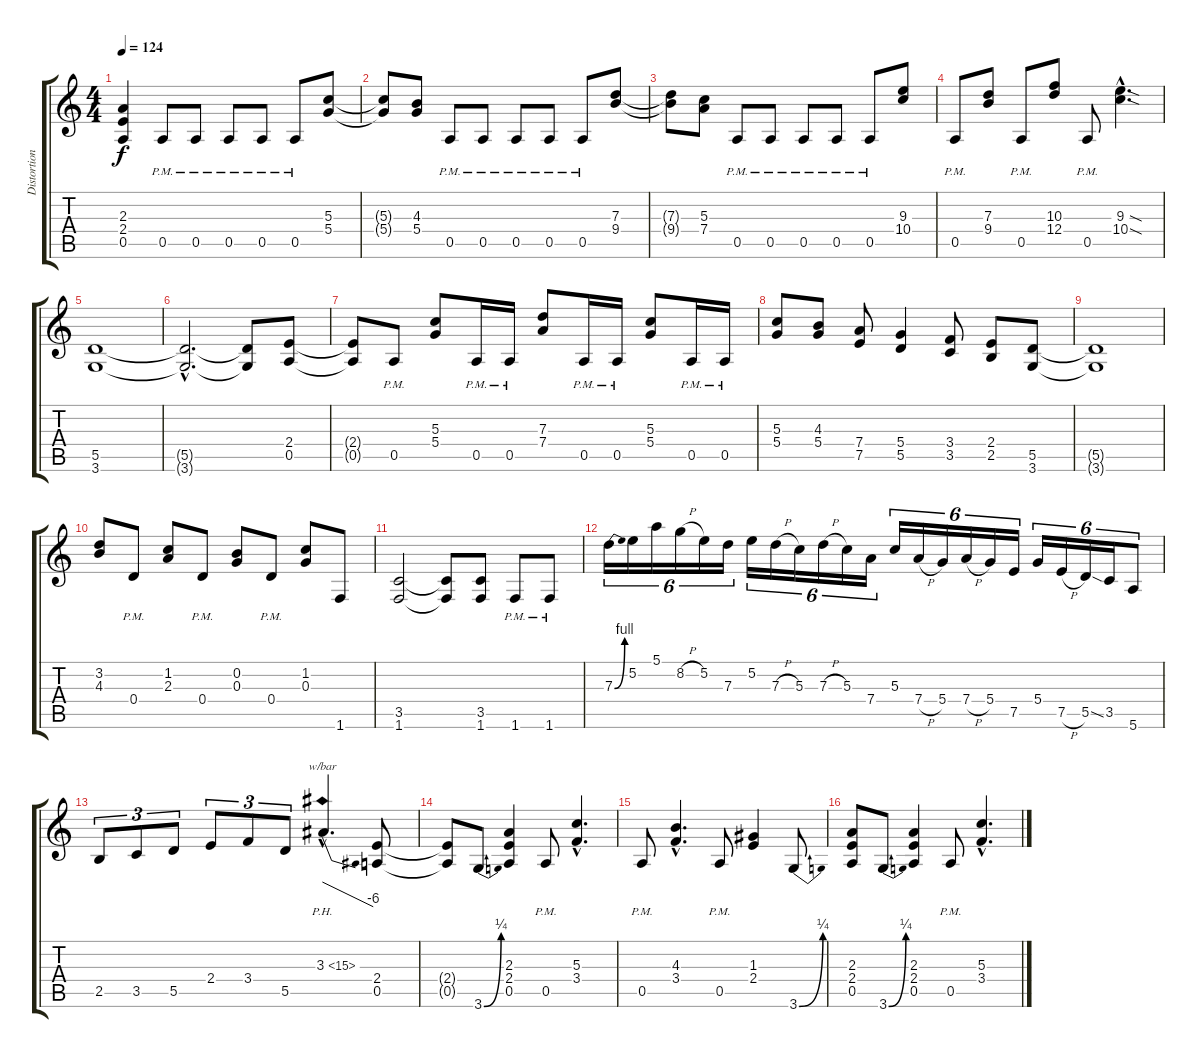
\track ("Distortion" "Distortion") {instrument distortionguitar}
\staff {score tabs}
\tuning (E4 B3 G3 D3 A2 E2) {hide}
\ts (4 4)
\tempo 124
\clef g2
\ks c
(2.3 2.4 0.5).4{dy f} 0.5{pm}.8 0.5{pm}.8 0.5{pm}.8 0.5{pm}.8 0.5{pm}.8 (5.3 5.4).8 |
(5.3{t} 5.4{t}).8 (4.3 5.4).8 0.5{pm}.8 0.5{pm}.8 0.5{pm}.8 0.5{pm}.8 0.5{pm}.8 (7.3 9.4).8 |
(7.3{t} 9.4{t}).8 (5.3 7.4).8 0.5{pm}.8 0.5{pm}.8 0.5{pm}.8 0.5{pm}.8 0.5{pm}.8 (9.3 10.4).8 |
0.5{pm}.8 (7.3 9.4).8 0.5{pm}.8 (10.3 12.4).8 0.5{pm}.8 (9.3{sod hac} 10.4{sod hac}).4{d} |
(5.5 3.6).1 |
(5.5{hac t} 3.6{hac t}).2{d} (5.5{t} 3.6{t}).8 (2.4 0.5).8 |
(2.4{t} 0.5{t}).8 0.5{pm}.8 (5.3 5.4).8 0.5{pm}.16 0.5{pm}.16 (7.3 7.4).8 0.5{pm}.16 0.5{pm}.16 (5.3 5.4).8 0.5{pm}.16 0.5{pm}.16 |
(5.3 5.4).8 (4.3 5.4).8 (7.4 7.5).8 (5.4 5.5).4 (3.4 3.5).8 (2.4 2.5).8 (5.5 3.6).8 |
(5.5{t} 3.6{t}).1 |
(3.2 4.3).8 0.4{pm}.8 (1.2 2.3).8 0.4{pm}.8 (0.2 0.3).8 0.4{pm}.8 (1.2 0.3).8 1.6.8 |
(3.5 1.6).2 (3.5{t} 1.6{t}).8 (3.5 1.6).8 1.6{pm}.8 1.6{pm}.8 |
7.3{be (bend 0 0 60 4)}.16{tu (6 4)} 5.2.16{tu (6 4)} 5.1.16{tu (6 4)} 8.2{h}.16{tu (6 4)} 5.2.16{tu (6 4)} 7.3.16{tu (6 4)} 5.2.16{tu (6 4)} 7.3{h}.16{tu (6 4)} 5.3.16{tu (6 4)} 7.3{h}.16{tu (6 4)} 5.3.16{tu (6 4)} 7.4.16{tu (6 4)} 5.3.16{tu (6 4)} 7.4{h}.16{tu (6 4)} 5.4.16{tu (6 4)} 7.4{h}.16{tu (6 4)} 5.4.16{tu (6 4)} 7.5.16{tu (6 4)} 5.4.16{tu (6 4)} 7.5{h}.16{tu (6 4)} 5.5{ss}.16{tu (6 4)} 3.5.16{tu (6 4)} 5.6.8{tu (6 4)} |
2.5.8{tu (3 2)} 3.5.8{tu (3 2)} 5.5.8{tu (3 2)} 2.4.8{tu (3 2)} 3.4.8{tu (3 2)} 5.5.8{tu (3 2)} 3.3{ph 12 hac}.4{d tbe (dive default 0 0 60 -24)} (2.4 0.5).8 |
(2.4{t} 0.5{t}).8 3.6{be (bend 0 0 60 1)}.8 (2.3 2.4 0.5).4 0.5{pm}.8 (5.3{hac} 3.4{hac}).4{d} |
0.5{pm}.8 (4.3{hac} 3.4{hac}).4{d} 0.5{pm}.8 (1.3 2.4).4 3.6{be (bend 0 0 60 1)}.8 |
(2.3 2.4 0.5).8 3.6{be (bend 0 0 60 1)}.8 (2.3 2.4 0.5).4 0.5{pm}.8 (5.3{hac} 3.4{hac}).4{d}
